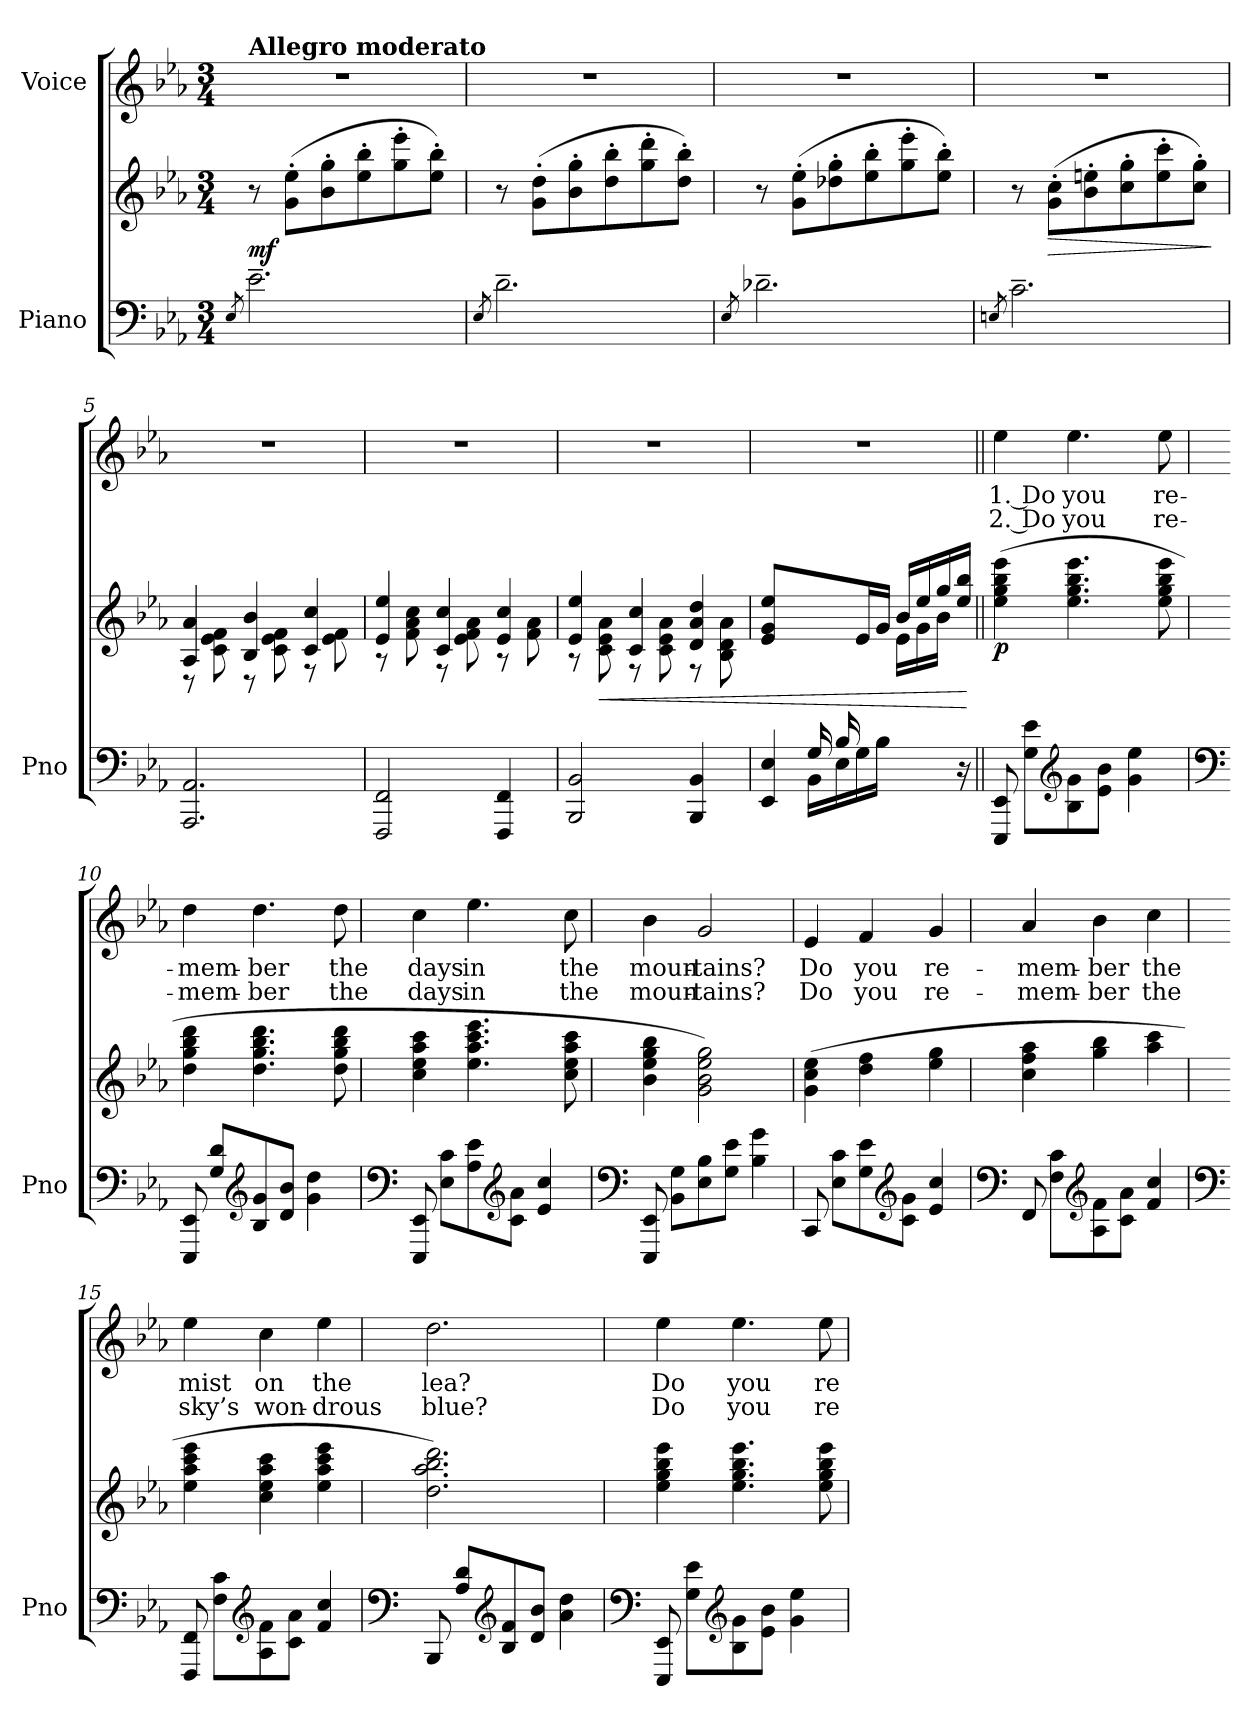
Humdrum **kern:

**kern	**kern	**dynam	**kern	**text	**text
*part2	*part2	*part2	*part1	*part1	*part1
*staff3	*staff2	*staff2/3	*staff1	*staff1	*staff1
*I"Piano	*	*	*I"Voice	*	*
*I'Pno	*	*	*	*	*
*clefF4	*clefG2	*	*clefG2	*	*
*k[b-e-a-]	*k[b-e-a-]	*	*k[b-e-a-]	*	*
*M3/4	*M3/4	*	*M3/4	*	*
=1	=1	=1	=1	=1	=1
8qE-/	.	.	.	.	.
!	!	!	!LO:TX:a:B:t=Allegro moderato	!	!
!	!	!LO:DY:b	!	!	!
2.e-~\	8r	mf	2.r	.	.
.	(8g\' 8ee-\'L	.	.	.	.
.	8b-\' 8gg\'	.	.	.	.
.	8ee-\' 8bb-\'	.	.	.	.
.	8gg\' 8eee-\'	.	.	.	.
.	8ee-\' 8bb-\'J)	.	.	.	.
=2	=2	=2	=2	=2	=2
8qE-/	.	.	.	.	.
2.d~\	8r	.	2.r	.	.
.	(8g\' 8dd\'L	.	.	.	.
.	8b-\' 8gg\'	.	.	.	.
.	8dd\' 8bb-\'	.	.	.	.
.	8gg\' 8ddd\'	.	.	.	.
.	8dd\' 8bb-\'J)	.	.	.	.
=3	=3	=3	=3	=3	=3
8qE-/	.	.	.	.	.
2.d-X~\	8r	.	2.r	.	.
.	(8g\' 8ee-\'L	.	.	.	.
.	8dd-X\' 8gg\'	.	.	.	.
.	8ee-\' 8bb-\'	.	.	.	.
.	8gg\' 8eee-\'	.	.	.	.
.	8ee-\' 8bb-\'J)	.	.	.	.
=4	=4	=4	=4	=4	=4
8qEn/	.	.	.	.	.
2.c~\	8r	.	2.r	.	.
!	!	!LO:HP:b	!	!	!
.	(8g\' 8cc\'L	>	.	.	.
.	8b-\' 8een\'	.	.	.	.
.	8cc\' 8gg\'	.	.	.	.
.	8ee\' 8ccc\'	.	.	.	.
.	8cc\' 8gg\'J)	.	.	.	.
.	.	]	.	.	.
!!LO:LB:g=z
=5	=5	=5	=5	=5	=5
*	*^	*	*	*	*
2.AAA-/ 2.AA-/	4A-/ 4a-/	8r	.	2.r	.	.
.	.	8c\ 8e-\ 8f\	.	.	.	.
.	4B-/ 4b-/	8r	.	.	.	.
.	.	8c\ 8e-\ 8f\	.	.	.	.
.	4c/ 4cc/	8r	.	.	.	.
.	.	8e-\ 8f\	.	.	.	.
=6	=6	=6	=6	=6	=6	=6
2FFF/ 2FF/	4e-/ 4ee-/	8r	.	2.r	.	.
.	.	8f\ 8a-\ 8cc\	.	.	.	.
.	4c/ 4cc/	8r	.	.	.	.
.	.	8e-\ 8f\ 8a-\	.	.	.	.
4FFF/ 4FF/	4e-/ 4cc/	8r	.	.	.	.
.	.	8f\ 8a-\	.	.	.	.
=7	=7	=7	=7	=7	=7	=7
2BBB-/ 2BB-/	4e-/ 4ee-/	8r	.	2.r	.	.
!	!	!	!LO:HP:b	!	!	!
.	.	8c\ 8e-\ 8a-\	<	.	.	.
.	4c/ 4cc/	8r	.	.	.	.
.	.	8c\ 8e-\ 8a-\	.	.	.	.
4BBB-/ 4BB-/	4d/ 4a-/ 4dd/	8r	.	.	.	.
.	.	8B-\ 8d\ 8a-\	.	.	.	.
=8	=8	=8	=8	=8	=8	=8
*^	*	*	*	*	*	*
4ryy	4EE-/ 4E-/	4e-/ 4g/ 4ee-/	2ryy	.	2.r	.	.
16G/LL	16BB-\LL	8ryy	.	.	.	.	.
16B-/	16E-\	.	.	.	.	.	.
4.ryy	16G\	16e-/	.	.	.	.	.
.	16B-\JJ	16g/JJ	.	.	.	.	.
.	8.ryy	16b-/LL	16e-\LL	.	.	.	.
.	.	16ee-/	16g\	.	.	.	.
.	.	16gg/	16b-\JJ	.	.	.	.
.	16r	(16ee-/ 16bb-/JJ	16ryy	.	.	.	.
*v	*v	*	*	*	*	*	*
*	*v	*v	*	*	*	*
.	.	[	.	.	.
!!LO:LB:g=z
=9||	=9||	=9||	=9||	=9||	=9||
!	!	!LO:DY:b	!	!LO:LY:b	!LO:LY:b
8EEE-/ 8EE-/	(4ee-\ 4gg\ 4bb-\ 4eee-\	p	4ee-\	1. Do	2. Do
8G\ 8e-\L	.	.	.	.	.
*clefG2	*	*	*	*	*
!	!	!	!	!LO:LY:b	!LO:LY:b
8B-\ 8g\	4.ee-\ 4.gg\ 4.bb-\ 4.eee-\	.	4.ee-\	you	you
8e-\ 8b-\J	.	.	.	.	.
4g\ 4ee-\	.	.	.	.	.
!	!	!	!	!LO:LY:b	!LO:LY:b
.	8ee-\ 8gg\ 8bb-\ 8eee-\	.	8ee-\	re-	re-
=10	=10	=10	=10	=10	=10
*clefF4	*	*	*	*	*
!	!	!	!	!LO:LY:b	!LO:LY:b
8EEE-/ 8EE-/	4dd\ 4gg\ 4bb-\ 4ddd\	.	4dd\	-mem-	-mem-
8G/ 8d/L	.	.	.	.	.
*clefG2	*	*	*	*	*
!	!	!	!	!LO:LY:b	!LO:LY:b
8B-/ 8g/	4.dd\ 4.gg\ 4.bb-\ 4.ddd\	.	4.dd\	-ber	-ber
8d/ 8b-/J	.	.	.	.	.
4g\ 4dd\	.	.	.	.	.
!	!	!	!	!LO:LY:b	!LO:LY:b
.	8dd\ 8gg\ 8bb-\ 8ddd\	.	8dd\	the	the
=11	=11	=11	=11	=11	=11
*clefF4	*	*	*	*	*
!	!	!	!	!LO:LY:b	!LO:LY:b
8EEE-/ 8EE-/	4cc\ 4ee-\ 4aa-\ 4ccc\	.	4cc\	days	days
8E-\ 8c\L	.	.	.	.	.
!	!	!	!	!LO:LY:b	!LO:LY:b
8A-\ 8e-\	4.ee-\ 4.aa-\ 4.ccc\ 4.eee-\	.	4.ee-\	in	in
*clefG2	*	*	*	*	*
8c\ 8a-\J	.	.	.	.	.
4e-/ 4cc/	.	.	.	.	.
!	!	!	!	!LO:LY:b	!LO:LY:b
.	8cc\ 8ee-\ 8aa-\ 8ccc\	.	8cc\	the	the
=12	=12	=12	=12	=12	=12
*clefF4	*	*	*	*	*
!	!	!	!	!LO:LY:b	!LO:LY:b
8EEE-/ 8EE-/	4b-\ 4ee-\ 4gg\ 4bb-\	.	4b-\	moun-	moun-
8BB-\ 8G\L	.	.	.	.	.
!	!	!	!	!LO:LY:b	!LO:LY:b
8E-\ 8B-\	2g\ 2b-\ 2ee-\ 2gg\)	.	2g/	-tains?	-tains?
8G\ 8e-\J	.	.	.	.	.
4B-\ 4g\	.	.	.	.	.
!!LO:LB:g=z
=13	=13	=13	=13	=13	=13
!	!	!	!	!LO:LY:b	!LO:LY:b
8CC/	(4g\ 4cc\ 4ee-\	.	4e-/	Do	Do
8E-\ 8c\L	.	.	.	.	.
!	!	!	!	!LO:LY:b	!LO:LY:b
8G\ 8e-\	4dd\ 4ff\	.	4f/	you	you
*clefG2	*	*	*	*	*
8c\ 8g\J	.	.	.	.	.
!	!	!	!	!LO:LY:b	!LO:LY:b
4e-/ 4cc/	4ee-\ 4gg\	.	4g/	re-	re-
=14	=14	=14	=14	=14	=14
*clefF4	*	*	*	*	*
!	!	!	!	!LO:LY:b	!LO:LY:b
8FF/	4cc\ 4ff\ 4aa-\	.	4a-/	-mem-	-mem-
8F\ 8c\L	.	.	.	.	.
*clefG2	*	*	*	*	*
!	!	!	!	!LO:LY:b	!LO:LY:b
8A-\ 8f\	4gg\ 4bb-\	.	4b-\	-ber	-ber
8c\ 8a-\J	.	.	.	.	.
!	!	!	!	!LO:LY:b	!LO:LY:b
4f/ 4cc/	4aa-\ 4ccc\	.	4cc\	the	the
=15	=15	=15	=15	=15	=15
*clefF4	*	*	*	*	*
!	!	!	!	!LO:LY:b	!LO:LY:b
8FFF/ 8FF/	4ee-\ 4aa-\ 4ccc\ 4eee-\	.	4ee-\	mist	sky’s
8F\ 8c\L	.	.	.	.	.
*clefG2	*	*	*	*	*
!	!	!	!	!LO:LY:b	!LO:LY:b
8A-\ 8f\	4cc\ 4ee-\ 4aa-\ 4ccc\	.	4cc\	on	won-
8c\ 8a-\J	.	.	.	.	.
!	!	!	!	!LO:LY:b	!LO:LY:b
4f/ 4cc/	4ee-\ 4aa-\ 4ccc\ 4eee-\	.	4ee-\	the	-drous
=16	=16	=16	=16	=16	=16
*clefF4	*	*	*	*	*
!	!	!	!	!LO:LY:b	!LO:LY:b
8BBB-/	2.dd\ 2.aa-\ 2.bb-\ 2.ddd\)	.	2.dd\	lea?	blue?
8A-/ 8d/L	.	.	.	.	.
*clefG2	*	*	*	*	*
8B-/ 8f/	.	.	.	.	.
8d/ 8b-/J	.	.	.	.	.
4a-\ 4dd\	.	.	.	.	.
!!LO:PB:g=z
=17	=17	=17	=17	=17	=17
*clefF4	*	*	*	*	*
!	!	!	!	!LO:LY:b	!LO:LY:b
8EEE-/ 8EE-/	4ee-\ 4gg\ 4bb-\ 4eee-\	.	4ee-\	Do	Do
8G\ 8e-\L	.	.	.	.	.
*clefG2	*	*	*	*	*
!	!	!	!	!LO:LY:b	!LO:LY:b
8B-\ 8g\	4.ee-\ 4.gg\ 4.bb-\ 4.eee-\	.	4.ee-\	you	you
8e-\ 8b-\J	.	.	.	.	.
4g\ 4ee-\	.	.	.	.	.
!	!	!	!	!LO:LY:b	!LO:LY:b
.	8ee-\ 8gg\ 8bb-\ 8eee-\	.	8ee-\	re-	re-
=	=	=	=	=	=
*-	*-	*-	*-	*-	*-
